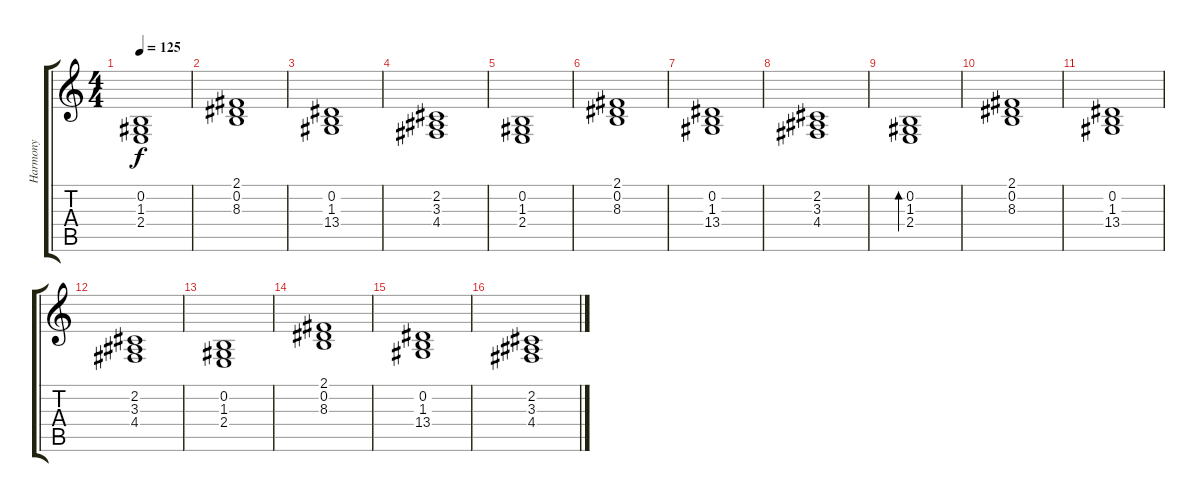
\track ("Harmony" "Harmony") {instrument pad3polysynth}
\staff {score tabs}
\tuning (E4 B3 G3 D3 A2 E2) {hide}
\ts (4 4)
\tempo 125
\clef g2
\ks c
(0.2 1.3 2.4).1{dy f} |
(2.1 0.2 8.3).1 |
(0.2 1.3 13.4).1 |
(2.2 3.3 4.4).1 |
(0.2 1.3 2.4).1 |
(2.1 0.2 8.3).1 |
(0.2 1.3 13.4).1 |
(2.2 3.3 4.4).1 |
(0.2 1.3 2.4).1{bd 480} |
(2.1 0.2 8.3).1 |
(0.2 1.3 13.4).1 |
(2.2 3.3 4.4).1 |
(0.2 1.3 2.4).1 |
(2.1 0.2 8.3).1 |
(0.2 1.3 13.4).1 |
(2.2 3.3 4.4).1
